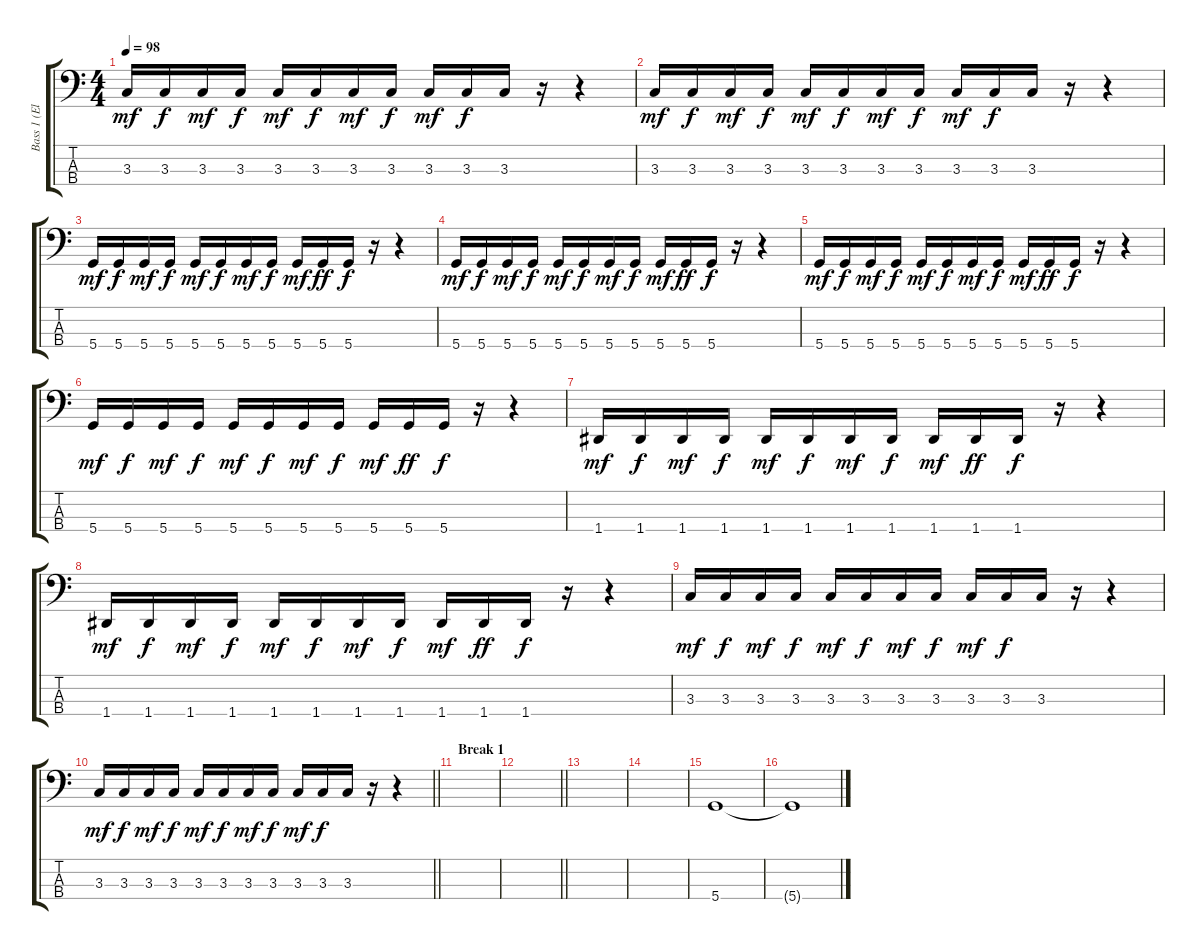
\track ("Bass 1 (ElBass)" "Bass 1 (El") {instrument electricbassfinger}
\staff {score tabs}
\tuning (G2 D2 A1 D1) {hide}
\ts (4 4)
\tempo 98
\clef f4
\ks c
3.3.16{dy mf} 3.3.16{dy f} 3.3.16{dy mf} 3.3.16{dy f} 3.3.16{dy mf} 3.3.16{dy f} 3.3.16{dy mf} 3.3.16{dy f} 3.3.16{dy mf} 3.3.16{dy f} 3.3.16 r.16 r.4 |
3.3.16{dy mf} 3.3.16{dy f} 3.3.16{dy mf} 3.3.16{dy f} 3.3.16{dy mf} 3.3.16{dy f} 3.3.16{dy mf} 3.3.16{dy f} 3.3.16{dy mf} 3.3.16{dy f} 3.3.16 r.16 r.4 |
5.4.16{dy mf} 5.4.16{dy f} 5.4.16{dy mf} 5.4.16{dy f} 5.4.16{dy mf} 5.4.16{dy f} 5.4.16{dy mf} 5.4.16{dy f} 5.4.16{dy mf} 5.4.16{dy ff} 5.4.16{dy f} r.16 r.4 |
5.4.16{dy mf} 5.4.16{dy f} 5.4.16{dy mf} 5.4.16{dy f} 5.4.16{dy mf} 5.4.16{dy f} 5.4.16{dy mf} 5.4.16{dy f} 5.4.16{dy mf} 5.4.16{dy ff} 5.4.16{dy f} r.16 r.4 |
5.4.16{dy mf} 5.4.16{dy f} 5.4.16{dy mf} 5.4.16{dy f} 5.4.16{dy mf} 5.4.16{dy f} 5.4.16{dy mf} 5.4.16{dy f} 5.4.16{dy mf} 5.4.16{dy ff} 5.4.16{dy f} r.16 r.4 |
5.4.16{dy mf} 5.4.16{dy f} 5.4.16{dy mf} 5.4.16{dy f} 5.4.16{dy mf} 5.4.16{dy f} 5.4.16{dy mf} 5.4.16{dy f} 5.4.16{dy mf} 5.4.16{dy ff} 5.4.16{dy f} r.16 r.4 |
1.4.16{dy mf} 1.4.16{dy f} 1.4.16{dy mf} 1.4.16{dy f} 1.4.16{dy mf} 1.4.16{dy f} 1.4.16{dy mf} 1.4.16{dy f} 1.4.16{dy mf} 1.4.16{dy ff} 1.4.16{dy f} r.16 r.4 |
1.4.16{dy mf} 1.4.16{dy f} 1.4.16{dy mf} 1.4.16{dy f} 1.4.16{dy mf} 1.4.16{dy f} 1.4.16{dy mf} 1.4.16{dy f} 1.4.16{dy mf} 1.4.16{dy ff} 1.4.16{dy f} r.16 r.4 |
3.3.16{dy mf} 3.3.16{dy f} 3.3.16{dy mf} 3.3.16{dy f} 3.3.16{dy mf} 3.3.16{dy f} 3.3.16{dy mf} 3.3.16{dy f} 3.3.16{dy mf} 3.3.16{dy f} 3.3.16 r.16 r.4 |
\barLineRight lightlight
3.3.16{dy mf} 3.3.16{dy f} 3.3.16{dy mf} 3.3.16{dy f} 3.3.16{dy mf} 3.3.16{dy f} 3.3.16{dy mf} 3.3.16{dy f} 3.3.16{dy mf} 3.3.16{dy f} 3.3.16 r.16 r.4 |
\section ("" "Break 1")
|
\barLineRight lightlight
|
|
|
5.4.1 |
5.4{t}.1
